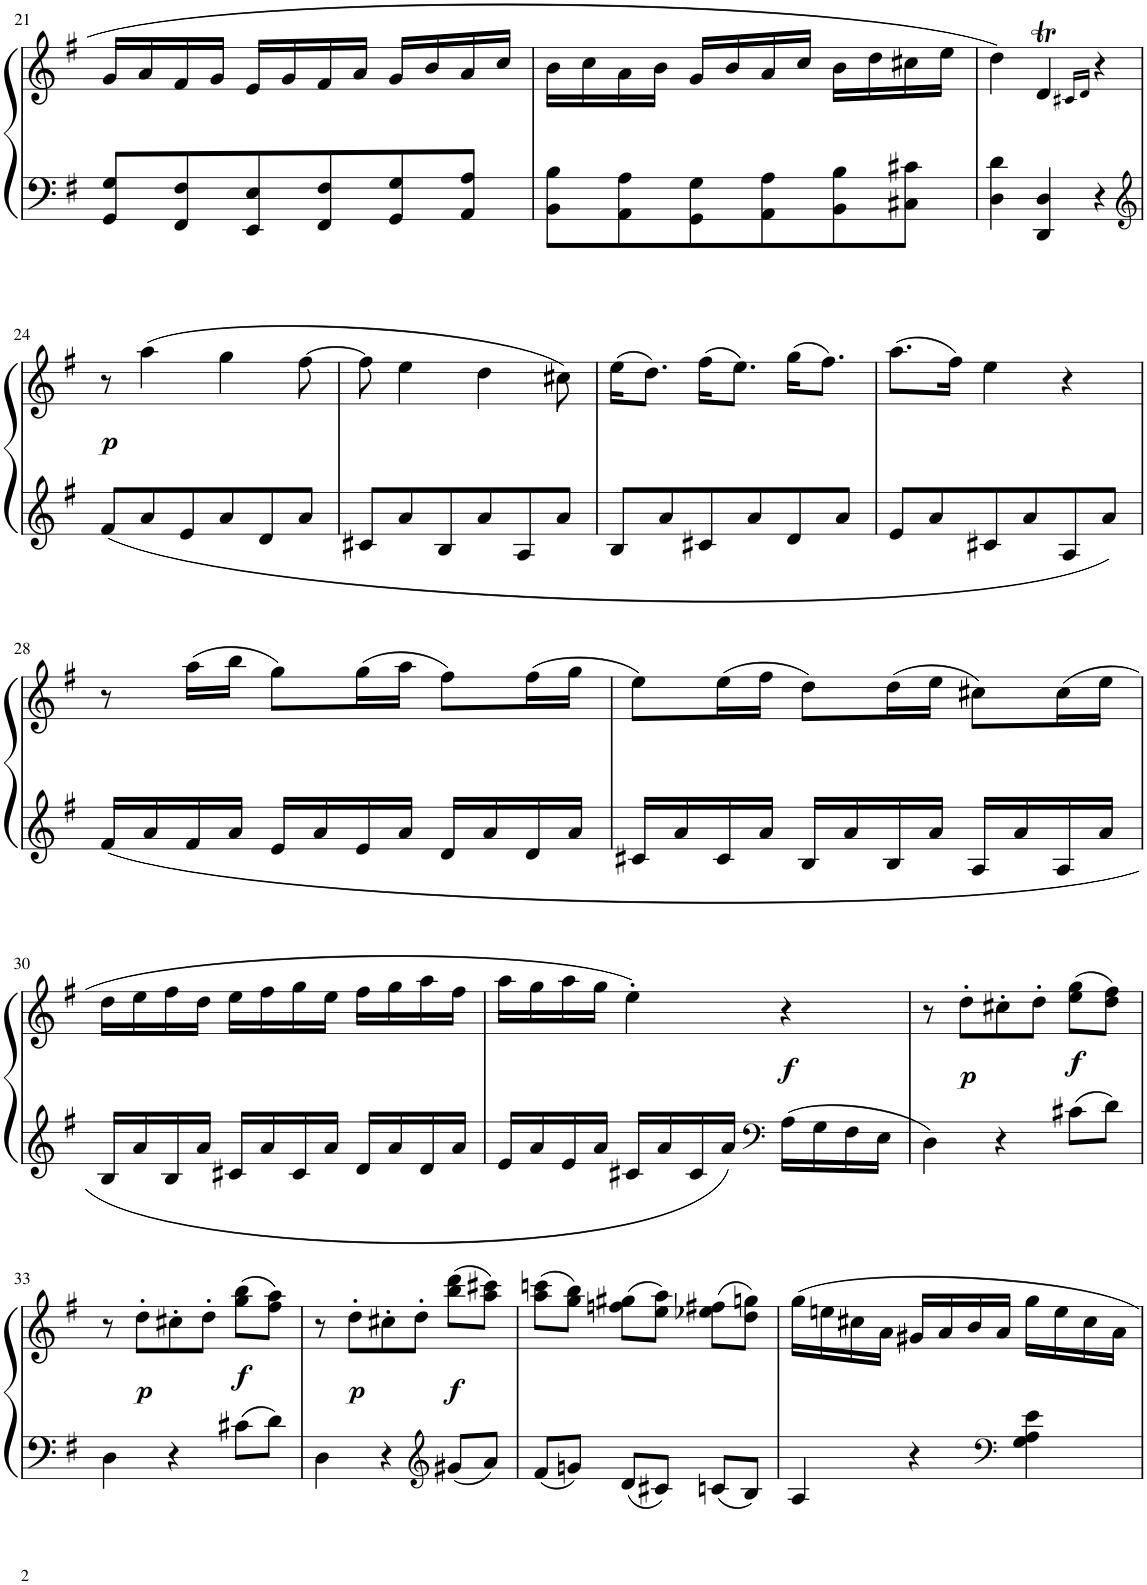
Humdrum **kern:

**kern	**kern	**dynam
*part1	*part1	*part1
*staff2	*staff1	*staff1/2
*I"Piano	*	*
*I'Pno	*	*
!!LO:PB:g=z
*clefF4	*clefG2	*
*k[f#]	*k[f#]	*
*M3/4	*M3/4	*
=21	=21	=21
8GG/ 8G/L	16g/LL	.
.	16a/	.
8FF#/ 8F#/	16f#/	.
.	16g/JJ	.
8EE/ 8E/	16e/LL	.
.	16g/	.
8FF#/ 8F#/	16f#/	.
.	16a/JJ	.
8GG/ 8G/	16g/LL	.
.	16b/	.
8AA/ 8A/J	16a/	.
.	16cc/JJ	.
=22	=22	=22
8BB\ 8B\L	16b\LL	.
.	16cc\	.
8AA\ 8A\	16a\	.
.	16b\JJ	.
8GG\ 8G\	16g/LL	.
.	16b/	.
8AA\ 8A\	16a/	.
.	16cc/JJ	.
8BB\ 8B\	16b\LL	.
.	16dd\	.
8C#X\ 8c#X\J	16cc#X\	.
.	16ee\JJ	.
=23	=23	=23
4D\ 4d\	4dd\	.
4DD/ 4D/	4dT/	.
.	16qc#X/LL	.
.	16qd/JJ	.
4r	4r	.
!!LO:LB:g=z
=24	=24	=24
*clefG2	*	*
!	!	!LO:DY:b
8f#/L	8r	p
8a/	(4aa\	.
8e/	.	.
8a/	4gg\	.
8d/	.	.
8a/J	[8ff#\	.
=25	=25	=25
8c#X/L	8ff#\]	.
8a/	4ee\	.
8B/	.	.
8a/	4dd\	.
8A/	.	.
8a/J	8cc#X\)	.
=26	=26	=26
8B/L	(16ee\KL	.
.	8.dd\J)	.
8a/	.	.
8c#X/	(16ff#\KL	.
.	8.ee\J)	.
8a/	.	.
8d/	(16gg\KL	.
.	8.ff#\J)	.
8a/J	.	.
=27	=27	=27
8e/L	(8.aa\L	.
8a/	.	.
.	16ff#\Jk)	.
8c#X/	4ee\	.
8a/	.	.
8A/	4r	.
8a/J	.	.
!!LO:LB:g=z
=28	=28	=28
16f#/LL	8r	.
16a/	.	.
16f#/	(16aa\LL	.
16a/JJ	16bb\JJ	.
16e/LL	8gg\L)	.
16a/	.	.
16e/	(16gg\L	.
16a/JJ	16aa\JJ	.
16d/LL	8ff#\L)	.
16a/	.	.
16d/	(16ff#\L	.
16a/JJ	16gg\JJ	.
=29	=29	=29
16c#X/LL	8ee\L)	.
16a/	.	.
16c#/	(16ee\L	.
16a/JJ	16ff#\JJ	.
16B/LL	8dd\L)	.
16a/	.	.
16B/	(16dd\L	.
16a/JJ	16ee\JJ	.
16A/LL	8cc#X\L)	.
16a/	.	.
16A/	(16cc#\L	.
16a/JJ	16ee\JJ	.
!!LO:LB:g=z
=30	=30	=30
16B/LL	16dd\LL	.
16a/	16ee\	.
16B/	16ff#\	.
16a/JJ	16dd\JJ	.
16c#X/LL	16ee\LL	.
16a/	16ff#\	.
16c#/	16gg\	.
16a/JJ	16ee\JJ	.
16d/LL	16ff#\LL	.
16a/	16gg\	.
16d/	16aa\	.
16a/JJ	16ff#\JJ	.
=31	=31	=31
16e/LL	16aa\LL	.
16a/	16gg\	.
16e/	16aa\	.
16a/JJ	16gg\JJ	.
16c#X/LL	4ee'\)	.
16a/	.	.
16c#/	.	.
16a/JJ	.	.
*clefF4	*	*
!	!	!LO:DY:b
16A\LL	4r	f
16G\	.	.
16F#\	.	.
16E\JJ	.	.
=32	=32	=32
4D\	8r	.
!	!	!LO:DY:b
.	8dd'\L	p
4r	8cc#X'\	.
.	8dd'\J	.
!	!	!LO:DY:b
8c#X\L	(8ee\ 8gg\L	f
8d\J	8dd\ 8ff#\J)	.
!!LO:LB:g=z
=33	=33	=33
4D\	8r	.
!	!	!LO:DY:b
.	8dd'\L	p
4r	8cc#X'\	.
.	8dd'\J	.
!	!	!LO:DY:b
8c#X\L	(8gg\ 8bb\L	f
8d\J	8ff#\ 8aa\J)	.
=34	=34	=34
4D\	8r	.
!	!	!LO:DY:b
.	8dd'\L	p
4r	8cc#X'\	.
.	8dd'\J	.
*clefG2	*	*
!	!	!LO:DY:b
8g#X/L	(8bb\ 8ddd\L	f
8a/J	8aa\ 8ccc#X\J)	.
=35	=35	=35
8f#/L	(8aa\ 8cccn\L	.
8gn/J	8gg\ 8bb\J)	.
8d/L	(8ffn\ 8gg#X\L	.
8c#X/J	8ee\ 8aa\J)	.
8cn/L	(8ee-X\ 8ff#X\L	.
8B/J	8dd\ 8ggn\J)	.
=36	=36	=36
4A/	16gg\LL	.
.	16een\	.
.	16cc#X\	.
.	16a\JJ	.
4r	16g#X/LL	.
.	16a/	.
.	16b/	.
.	16a/JJ	.
*clefF4	*	*
4G\ 4A\ 4e\	16gg\LL	.
.	16ee\	.
.	16cc#\	.
.	16a\JJ	.
=	=	=
*-	*-	*-
